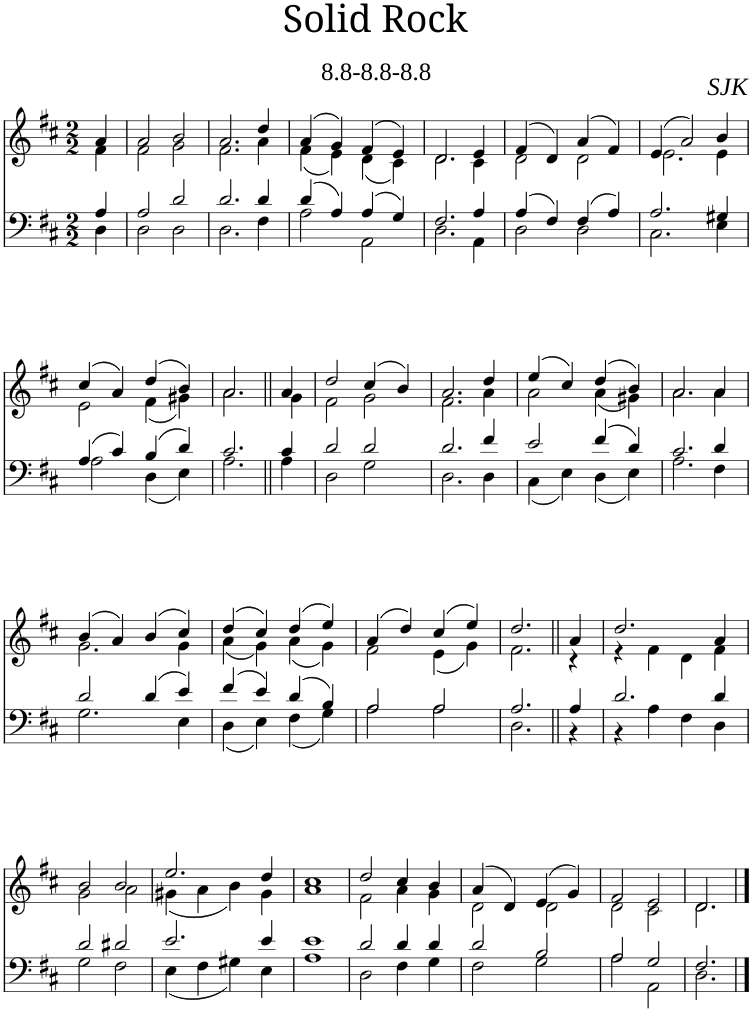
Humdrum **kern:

**kern	**kern
*part1	*part1
*staff2	*staff1
*I"Piano	*
*I'Pno	*
*clefF4	*clefG2
*k[f#c#]	*k[f#c#]
*M2/2	*M2/2
=1	=1
*^	*^
4A/	4D\	4a/	4f#\
=2	=2	=2	=2
2A/	2D\	2a/	2f#\
2d/	2D\	2b/	2g\
=3	=3	=3	=3
2.d/	2.D\	2.a/	2.f#\
4d/	4F#\	4dd/	4a\
=4	=4	=4	=4
4d/	2A\	(4a/	(4f#\
4A/	.	4g/)	4e\)
4A/	2AA\	(4f#/	(4d\
4G/	.	4e/)	4c#\)
=5	=5	=5	=5
2.F#/	2.D\	2.d/	2.d\
4A/	4AA\	4e/	4c#\
=6	=6	=6	=6
4A/	2D\	(4f#/	2d\
4F#/	.	4d/)	.
4F#/	2D\	(4a/	2d\
4A/	.	4f#/)	.
=7	=7	=7	=7
2.A/	2.C#\	(4e/	2.e\
.	.	2a/)	.
4G#X/	4E\	4b/	4e\
!!LO:LB:g=z	!!
=8	=8	=8	=8
4A/	2A\	(4cc#/	2e\
4c#/	.	4a/)	.
4B/	4D\	(4dd/	(4f#\
4d/	4E\	4b/)	4g#X\)
=9	=9	=9	=9
2.c#/	2.A\	2.a/	2.a\
=10||	=10||	=10||	=10||
4c#/	4A\	4a/	4g\
=11	=11	=11	=11
2d/	2D\	2dd/	2f#\
2d/	2G\	(4cc#/	2g\
.	.	4b/)	.
=12	=12	=12	=12
2.d/	2.D\	2.a/	2.f#\
4f#/	4D\	4dd/	4a\
=13	=13	=13	=13
2e/	4C#\	(4ee/	2a\
.	4E\	4cc#/)	.
4f#/	4D\	(4dd/	(4a\
4d/	4E\	4b/)	4g#X\)
=14	=14	=14	=14
2.c#/	2.A\	2.a/	2.a\
4d/	4F#\	4a/	4a\
!!LO:LB:g=z	!!
=15	=15	=15	=15
2d/	2.G\	(4b/	2.g\
.	.	4a/)	.
4d/	.	(4b/	.
4e/	4E\	4cc#/)	4g\
=16	=16	=16	=16
4f#/	4D\	(4dd/	(4a\
4e/	4E\	4cc#/)	4g\)
4d/	4F#\	(4dd/	(4a\
4B/	4G\	4ee/)	4g\)
=17	=17	=17	=17
2A/	2A\	(4a/	2f#\
.	.	4dd/)	.
2A/	2A\	(4cc#/	(4e\
.	.	4ee/)	4g\)
=18	=18	=18	=18
2.A/	2.D\	2.dd/	2.f#\
=19||	=19||	=19||	=19||
4A/	4r	4a/	4r
=20	=20	=20	=20
2.d/	4r	2.dd/	4r
.	4A\	.	4f#\
.	4F#\	.	4d\
4d/	4D\	4a/	4f#\
!!LO:LB:g=z	!!
=21	=21	=21	=21
2d/	2G\	2b/	2g\
2d#X/	2F#\	2b/	2a\
=22	=22	=22	=22
2.e/	4E\	2.ee/	(4g#X\
.	4F#\	.	4a\
.	4G#X\	.	4b\)
4e/	4E\	4dd/	4g#\
=23	=23	=23	=23
1e	1A	1cc#	1a
=24	=24	=24	=24
2d/	2D\	2dd/	2f#\
4d/	4F#\	4cc#/	4a\
4d/	4G\	4b/	4g\
=25	=25	=25	=25
2d/	2F#\	(4a/	2d\
.	.	4d/)	.
2B/	2G\	(4e/	2d\
.	.	4g/)	.
=26	=26	=26	=26
2A/	2A\	2f#/	2d\
2G/	2AA\	2e/	2c#\
=27	=27	=27	=27
2.F#/	2.D\	2.d/	2.d\
*v	*v	*	*
*	*v	*v
==	==
*-	*-
